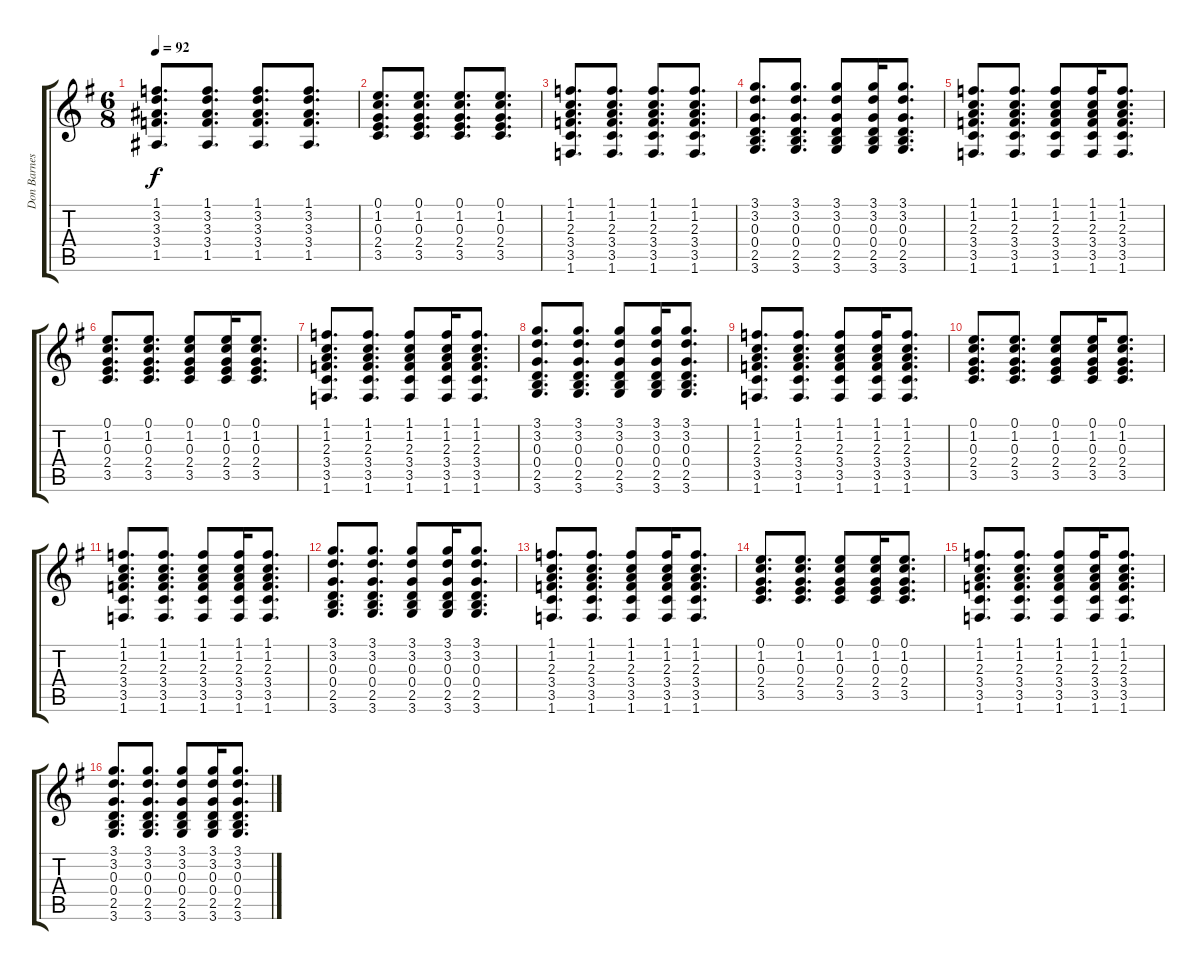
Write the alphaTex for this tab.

\track ("Don Barnes Guitar II" "Don Barnes") {instrument acousticguitarsteel}
\staff {score tabs}
\tuning (E4 B3 G3 D3 A2 E2) {hide}
\ts (6 8)
\tempo 92
\clef g2
\ks g
(1.1 3.2 3.3 3.4 1.5).8{d dy f} (1.1 3.2 3.3 3.4 1.5).8{d} (1.1 3.2 3.3 3.4 1.5).8{d} (1.1 3.2 3.3 3.4 1.5).8{d} |
(0.1 1.2 0.3 2.4 3.5).8{d} (0.1 1.2 0.3 2.4 3.5).8{d} (0.1 1.2 0.3 2.4 3.5).8{d} (0.1 1.2 0.3 2.4 3.5).8{d} |
(1.1 1.2 2.3 3.4 3.5 1.6).8{d} (1.1 1.2 2.3 3.4 3.5 1.6).8{d} (1.1 1.2 2.3 3.4 3.5 1.6).8{d} (1.1 1.2 2.3 3.4 3.5 1.6).8{d} |
(3.1 3.2 0.3 0.4 2.5 3.6).8{d volume 6} (3.1 3.2 0.3 0.4 2.5 3.6).8{d} (3.1 3.2 0.3 0.4 2.5 3.6).8 (3.1 3.2 0.3 0.4 2.5 3.6).16 (3.1 3.2 0.3 0.4 2.5 3.6).8{d} |
(1.1 1.2 2.3 3.4 3.5 1.6).8{d} (1.1 1.2 2.3 3.4 3.5 1.6).8{d} (1.1 1.2 2.3 3.4 3.5 1.6).8 (1.1 1.2 2.3 3.4 3.5 1.6).16 (1.1 1.2 2.3 3.4 3.5 1.6).8{d} |
(0.1 1.2 0.3 2.4 3.5).8{d} (0.1 1.2 0.3 2.4 3.5).8{d} (0.1 1.2 0.3 2.4 3.5).8 (0.1 1.2 0.3 2.4 3.5).16 (0.1 1.2 0.3 2.4 3.5).8{d} |
(1.1 1.2 2.3 3.4 3.5 1.6).8{d} (1.1 1.2 2.3 3.4 3.5 1.6).8{d} (1.1 1.2 2.3 3.4 3.5 1.6).8 (1.1 1.2 2.3 3.4 3.5 1.6).16 (1.1 1.2 2.3 3.4 3.5 1.6).8{d} |
(3.1 3.2 0.3 0.4 2.5 3.6).8{d} (3.1 3.2 0.3 0.4 2.5 3.6).8{d} (3.1 3.2 0.3 0.4 2.5 3.6).8 (3.1 3.2 0.3 0.4 2.5 3.6).16 (3.1 3.2 0.3 0.4 2.5 3.6).8{d} |
(1.1 1.2 2.3 3.4 3.5 1.6).8{d} (1.1 1.2 2.3 3.4 3.5 1.6).8{d} (1.1 1.2 2.3 3.4 3.5 1.6).8 (1.1 1.2 2.3 3.4 3.5 1.6).16 (1.1 1.2 2.3 3.4 3.5 1.6).8{d} |
(0.1 1.2 0.3 2.4 3.5).8{d} (0.1 1.2 0.3 2.4 3.5).8{d} (0.1 1.2 0.3 2.4 3.5).8 (0.1 1.2 0.3 2.4 3.5).16 (0.1 1.2 0.3 2.4 3.5).8{d} |
(1.1 1.2 2.3 3.4 3.5 1.6).8{d} (1.1 1.2 2.3 3.4 3.5 1.6).8{d} (1.1 1.2 2.3 3.4 3.5 1.6).8 (1.1 1.2 2.3 3.4 3.5 1.6).16 (1.1 1.2 2.3 3.4 3.5 1.6).8{d} |
(3.1 3.2 0.3 0.4 2.5 3.6).8{d} (3.1 3.2 0.3 0.4 2.5 3.6).8{d} (3.1 3.2 0.3 0.4 2.5 3.6).8 (3.1 3.2 0.3 0.4 2.5 3.6).16 (3.1 3.2 0.3 0.4 2.5 3.6).8{d} |
(1.1 1.2 2.3 3.4 3.5 1.6).8{d} (1.1 1.2 2.3 3.4 3.5 1.6).8{d} (1.1 1.2 2.3 3.4 3.5 1.6).8 (1.1 1.2 2.3 3.4 3.5 1.6).16 (1.1 1.2 2.3 3.4 3.5 1.6).8{d} |
(0.1 1.2 0.3 2.4 3.5).8{d} (0.1 1.2 0.3 2.4 3.5).8{d} (0.1 1.2 0.3 2.4 3.5).8 (0.1 1.2 0.3 2.4 3.5).16 (0.1 1.2 0.3 2.4 3.5).8{d} |
(1.1 1.2 2.3 3.4 3.5 1.6).8{d} (1.1 1.2 2.3 3.4 3.5 1.6).8{d} (1.1 1.2 2.3 3.4 3.5 1.6).8 (1.1 1.2 2.3 3.4 3.5 1.6).16 (1.1 1.2 2.3 3.4 3.5 1.6).8{d} |
(3.1 3.2 0.3 0.4 2.5 3.6).8{d} (3.1 3.2 0.3 0.4 2.5 3.6).8{d} (3.1 3.2 0.3 0.4 2.5 3.6).8 (3.1 3.2 0.3 0.4 2.5 3.6).16 (3.1 3.2 0.3 0.4 2.5 3.6).8{d}
